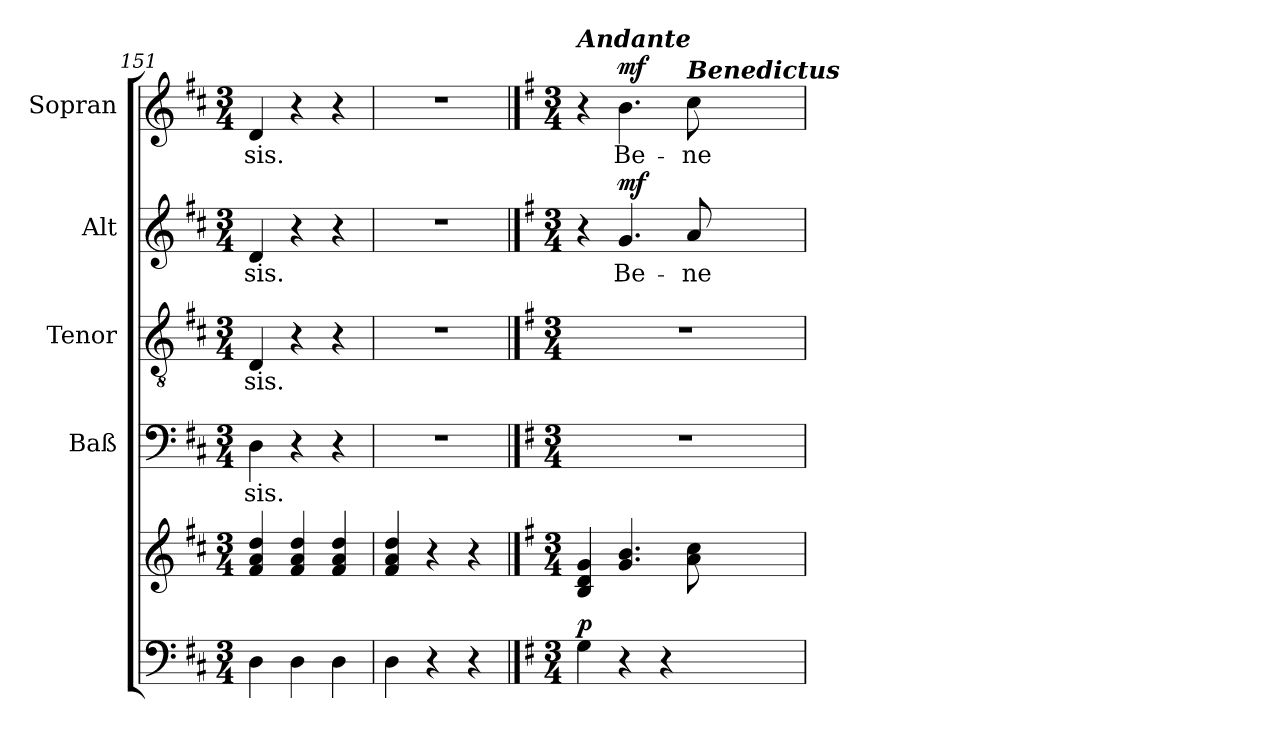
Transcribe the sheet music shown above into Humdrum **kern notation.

**kern	**kern	**dynam	**kern	**text	**kern	**text	**kern	**text	**dynam	**kern	**text	**dynam
*part5	*part5	*part5	*part4	*part4	*part3	*part3	*part2	*part2	*part2	*part1	*part1	*part1
*staff6	*staff5	*staff5/6	*staff4	*staff4	*staff3	*staff3	*staff2	*staff2	*staff2	*staff1	*staff1	*staff1
*	*	*	*I"Baß	*	*I"Tenor	*	*I"Alt	*	*	*I"Sopran	*	*
*clefF4	*clefG2	*	*clefF4	*	*clefGv2	*	*clefG2	*	*	*clefG2	*	*
*k[f#c#]	*k[f#c#]	*	*k[f#c#]	*	*k[f#c#]	*	*k[f#c#]	*	*	*k[f#c#]	*	*
*D:	*D:	*	*D:	*	*D:	*	*D:	*	*	*D:	*	*
*M3/4	*M3/4	*	*M3/4	*	*M3/4	*	*M3/4	*	*	*M3/4	*	*
=151	=151	=151	=151	=151	=151	=151	=151	=151	=151	=151	=151	=151
!	!	!	!	!LO:LY:b	!	!LO:LY:b	!	!LO:LY:b	!	!	!LO:LY:b	!
4D\	4f#/ 4a/ 4dd/	.	4D\	-sis.	4D/	-sis.	4d/	-sis.	.	4d/	-sis.	.
4D\	4f#/ 4a/ 4dd/	.	4r	.	4r	.	4r	.	.	4r	.	.
4D\	4f#/ 4a/ 4dd/	.	4r	.	4r	.	4r	.	.	4r	.	.
=152	=152	=152	=152	=152	=152	=152	=152	=152	=152	=152	=152	=152
4D\	4f#/ 4a/ 4dd/	.	2.r	.	2.r	.	2.r	.	.	2.r	.	.
4r	4r	.	.	.	.	.	.	.	.	.	.	.
4r	4r	.	.	.	.	.	.	.	.	.	.	.
!!LO:LB:g=z
==153	==153	==153	==153	==153	==153	==153	==153	==153	==153	==153	==153	==153
*k[f#]	*k[f#]	*	*k[f#]	*	*k[f#]	*	*k[f#]	*	*	*k[f#]	*	*
*G:	*G:	*	*G:	*	*G:	*	*G:	*	*	*G:	*	*
*M3/4	*M3/4	*	*M3/4	*	*M3/4	*	*M3/4	*	*	*M3/4	*	*
!	!	!	!	!	!	!	!	!	!	!LO:TX:a:Bi:t=Andante	!	!
!	!	!LO:DY:a=2	!	!	!	!	!	!	!	!	!	!
4G\	4B/ 4d/ 4g/	p	2.r	.	2.r	.	4r	.	.	4r	.	.
!	!	!	!	!	!	!	!	!LO:LY:b	!LO:DY:a	!	!LO:LY:b	!LO:DY:a
4r	4.g/ 4.b/	.	.	.	.	.	4.g/	Be-	mf	4.b\	Be-	mf
4r	.	.	.	.	.	.	.	.	.	.	.	.
!	!	!	!	!	!	!	!	!	!	!LO:TX:a:Bi:t=Benedictus	!	!
!	!	!	!	!	!	!	!	!LO:LY:b	!	!	!LO:LY:b	!
.	8a\ 8cc\	.	.	.	.	.	8a/	-ne-	.	8cc\	-ne-	.
=	=	=	=	=	=	=	=	=	=	=	=	=
*-	*-	*-	*-	*-	*-	*-	*-	*-	*-	*-	*-	*-
